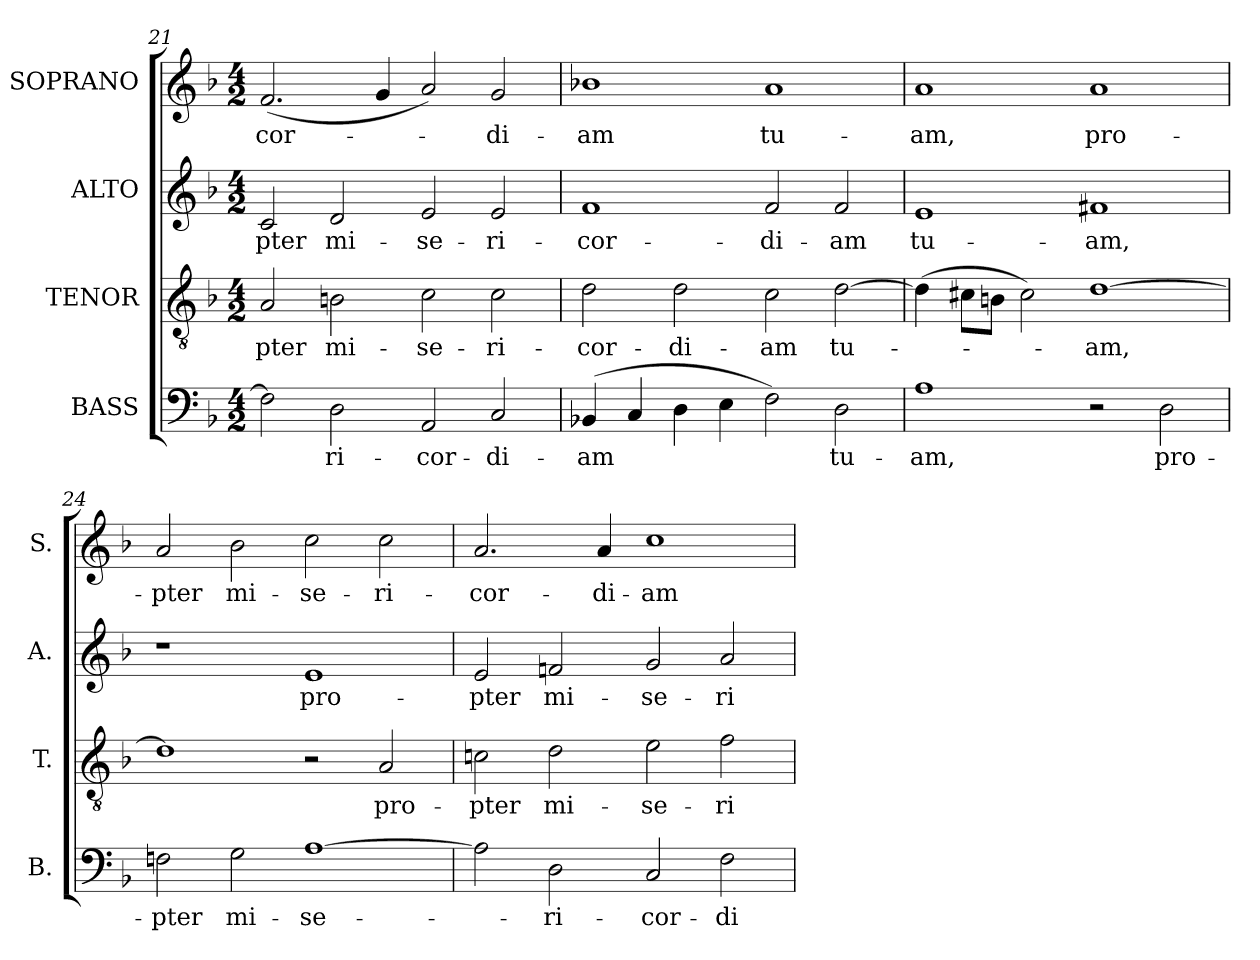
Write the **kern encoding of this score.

**kern	**text	**kern	**text	**kern	**text	**kern	**text
*part4	*part4	*part3	*part3	*part2	*part2	*part1	*part1
*staff4	*staff4	*staff3	*staff3	*staff2	*staff2	*staff1	*staff1
*I"BASS	*	*I"TENOR	*	*I"ALTO	*	*I"SOPRANO	*
*I'B.	*	*I'T.	*	*I'A.	*	*I'S.	*
*clefF4	*	*clefGv2	*	*clefG2	*	*clefG2	*
*	*	*ITrd7c12	*	*	*	*	*
*k[b-]	*	*k[b-]	*	*k[b-]	*	*k[b-]	*
*F:	*	*F:	*	*F:	*	*F:	*
*M4/2	*	*M4/2	*	*M4/2	*	*M4/2	*
=21	=21	=21	=21	=21	=21	=21	=21
!	!	!	!LO:LY:b:color=#000000	!	!	!	!
!	!	!	!	!	!LO:LY:b:color=#000000	!	!
!	!	!	!	!	!	!	!LO:LY:b:color=#000000
2Fi\]	.	2AAi/	-pter	2ci/	-pter	(2.fi/	-cor-
!	!LO:LY:b:color=#000000	!	!	!	!	!	!
!	!	!	!LO:LY:b:color=#000000	!	!	!	!
!	!	!	!	!	!LO:LY:b:color=#000000	!	!
2Di\	-ri-	2BBni\	mi-	2di/	mi-	.	.
.	.	.	.	.	.	4gi/	.
!	!LO:LY:b:color=#000000	!	!	!	!	!	!
!	!	!	!LO:LY:b:color=#000000	!	!	!	!
!	!	!	!	!	!LO:LY:b:color=#000000	!	!
2AAi/	-cor-	2Ci\	-se-	2ei/	-se-	2ai/)	.
!	!LO:LY:b:color=#000000	!	!	!	!	!	!
!	!	!	!LO:LY:b:color=#000000	!	!	!	!
!	!	!	!	!	!LO:LY:b:color=#000000	!	!
!	!	!	!	!	!	!	!LO:LY:b:color=#000000
2Ci/	-di-	2Ci\	-ri-	2ei/	-ri-	2gi/	-di-
=22	=22	=22	=22	=22	=22	=22	=22
!	!LO:LY:b:color=#000000	!	!	!	!	!	!
!	!	!	!LO:LY:b:color=#000000	!	!	!	!
!	!	!	!	!	!LO:LY:b:color=#000000	!	!
!	!	!	!	!	!	!	!LO:LY:b:color=#000000
(4BB-Xi/	-am	2Di\	-cor-	1fi	-cor-	1b-Xi	-am
4Ci/	.	.	.	.	.	.	.
!	!	!	!LO:LY:b:color=#000000	!	!	!	!
4Di\	.	2Di\	-di-	.	.	.	.
4Ei\	.	.	.	.	.	.	.
!	!	!	!LO:LY:b:color=#000000	!	!	!	!
!	!	!	!	!	!LO:LY:b:color=#000000	!	!
!	!	!	!	!	!	!	!LO:LY:b:color=#000000
2Fi\)	.	2Ci\	-am	2fi/	-di-	1ai	tu-
!	!LO:LY:b:color=#000000	!	!	!	!	!	!
!	!	!	!LO:LY:b:color=#000000	!	!	!	!
!	!	!	!	!	!LO:LY:b:color=#000000	!	!
2Di\	tu-	[2Di\	tu-	2fi/	-am	.	.
=23	=23	=23	=23	=23	=23	=23	=23
!	!LO:LY:b:color=#000000	!	!	!	!	!	!
!	!	!	!	!	!LO:LY:b:color=#000000	!	!
!	!	!	!	!	!	!	!LO:LY:b:color=#000000
1Ai	-am,	(4Di\]	.	1ei	tu-	1ai	-am,
.	.	8C#Xi\L	.	.	.	.	.
.	.	8BBni\J	.	.	.	.	.
.	.	2C#i\)	.	.	.	.	.
!	!	!	!LO:LY:b:color=#000000	!	!	!	!
!	!	!	!	!	!LO:LY:b:color=#000000	!	!
!	!	!	!	!	!	!	!LO:LY:b:color=#000000
2r	.	[1Di	-am,	1f#Xi	-am,	1ai	pro-
!	!LO:LY:b:color=#000000	!	!	!	!	!	!
2Di\	pro-	.	.	.	.	.	.
=24	=24	=24	=24	=24	=24	=24	=24
!	!LO:LY:b:color=#000000	!	!	!	!	!	!
!	!	!	!	!	!	!	!LO:LY:b:color=#000000
2Fni\	-pter	1Di]	.	1r	.	2ai/	-pter
!	!LO:LY:b:color=#000000	!	!	!	!	!	!
!	!	!	!	!	!	!	!LO:LY:b:color=#000000
2Gi\	mi-	.	.	.	.	2b-i\	mi-
!	!LO:LY:b:color=#000000	!	!	!	!	!	!
!	!	!	!	!	!LO:LY:b:color=#000000	!	!
!	!	!	!	!	!	!	!LO:LY:b:color=#000000
[1Ai	-se-	2r	.	1ei	pro-	2cci\	-se-
!	!	!	!LO:LY:b:color=#000000	!	!	!	!
!	!	!	!	!	!	!	!LO:LY:b:color=#000000
.	.	2AAi/	pro-	.	.	2cci\	-ri-
!!LO:LB:g=z
=25	=25	=25	=25	=25	=25	=25	=25
!	!	!	!LO:LY:b:color=#000000	!	!	!	!
!	!	!	!	!	!LO:LY:b:color=#000000	!	!
!	!	!	!	!	!	!	!LO:LY:b:color=#000000
2Ai\]	.	2Cni\	-pter	2ei/	-pter	2.ai/	-cor-
!	!LO:LY:b:color=#000000	!	!	!	!	!	!
!	!	!	!LO:LY:b:color=#000000	!	!	!	!
!	!	!	!	!	!LO:LY:b:color=#000000	!	!
2Di\	-ri-	2Di\	mi-	2fni/	mi-	.	.
!	!	!	!	!	!	!	!LO:LY:b:color=#000000
.	.	.	.	.	.	4ai/	-di-
!	!LO:LY:b:color=#000000	!	!	!	!	!	!
!	!	!	!LO:LY:b:color=#000000	!	!	!	!
!	!	!	!	!	!LO:LY:b:color=#000000	!	!
!	!	!	!	!	!	!	!LO:LY:b:color=#000000
2Ci/	-cor-	2Ei\	-se-	2gi/	-se-	1cci	-am
!	!LO:LY:b:color=#000000	!	!	!	!	!	!
!	!	!	!LO:LY:b:color=#000000	!	!	!	!
!	!	!	!	!	!LO:LY:b:color=#000000	!	!
2Fi\	-di-	2Fi\	-ri-	2ai/	-ri-	.	.
=	=	=	=	=	=	=	=
*-	*-	*-	*-	*-	*-	*-	*-
